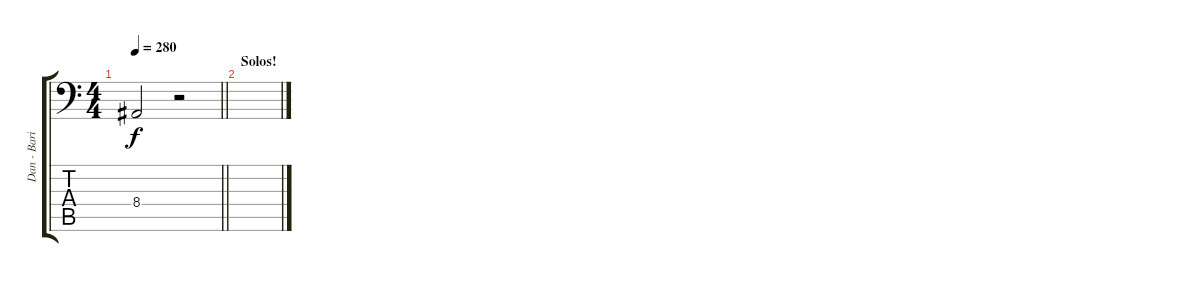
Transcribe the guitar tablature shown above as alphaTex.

\track ("Dan - Bari Sax" "Dan - Bari") {instrument baritonesax}
\staff {score tabs}
\tuning (E3 B2 G2 D2 A1 E1) {hide}
\ts (4 4)
\tempo 280
\clef f4
\barLineRight lightlight
\ks c
8.4.2{dy f} r.2 |
\section ("" "Solos!")
